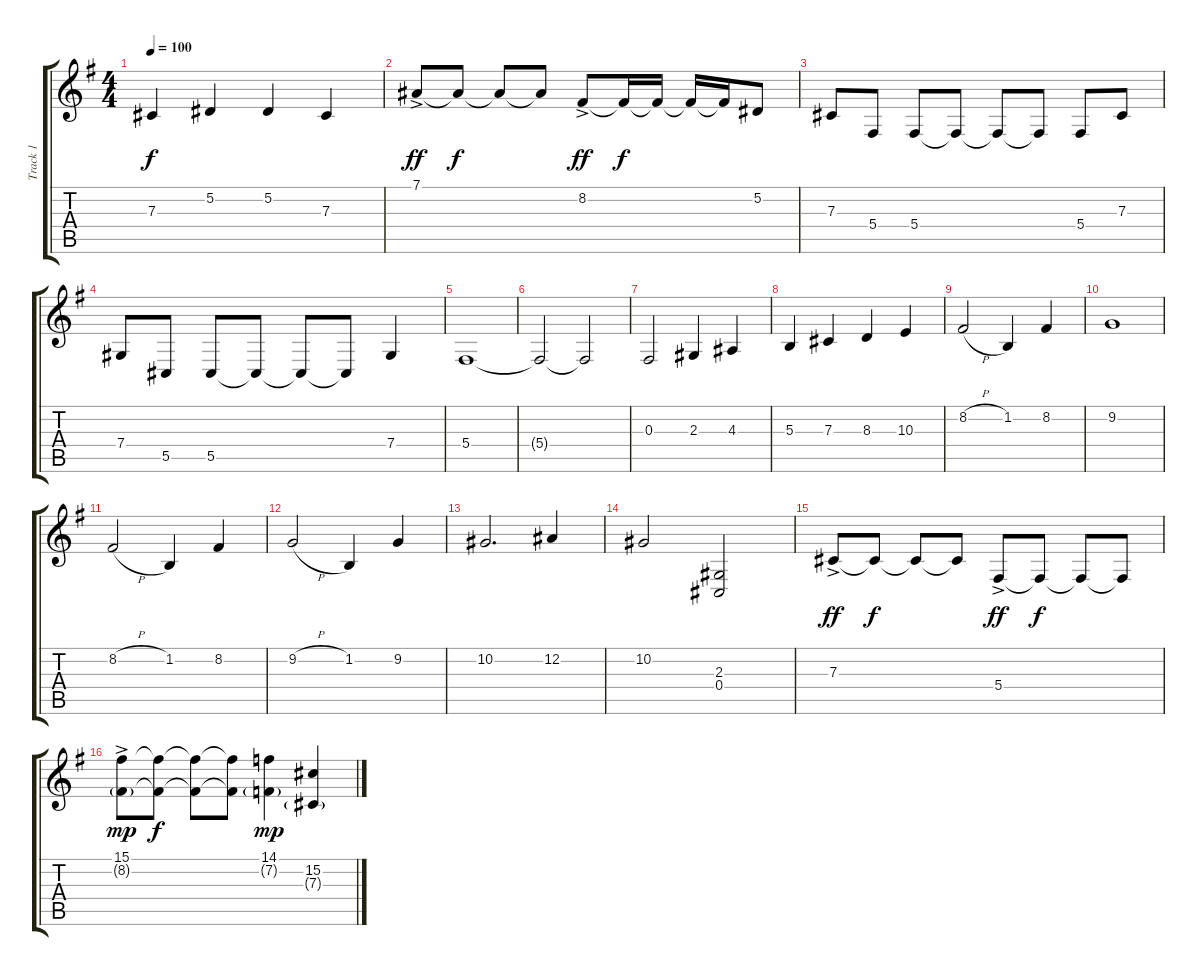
\track ("Track 1" "Track 1") {instrument stringensemble1}
\staff {score tabs}
\tuning (Eb4 Bb3 Gb3 Db3 Ab2 Eb2) {hide}
\ts (4 4)
\tempo 100
\clef g2
\ks g
7.3.4{dy f} 5.2.4 5.2.4 7.3.4 |
7.1{ac}.8{dy ff volume 10} 7.1{t}.8{dy f} 7.1{t}.8 7.1{t}.8 8.2{ac}.8{dy ff volume 16} 8.2{t}.16{dy f volume 11} 8.2{t}.16 8.2{t}.16 8.2{t}.16 5.2.8{volume 16} |
7.3.8 5.4.8 5.4.8{volume 10} 5.4{t}.8 5.4{t}.8 5.4{t}.8 5.4.8{volume 16} 7.3.8 |
7.4.8 5.5.8 5.5.8{volume 10} 5.5{t}.8 5.5{t}.8 5.5{t}.8 7.4.4{volume 16} |
5.4.1{volume 13} |
5.4{t}.2 5.4{t}.2{volume 16} |
0.3.2 2.3.4 4.3.4 |
5.3.4 7.3.4 8.3.4 10.3.4 |
8.2{h}.2 1.2.4 8.2.4 |
9.2.1 |
8.2{h}.2 1.2.4 8.2.4 |
9.2{h}.2 1.2.4 9.2.4 |
10.2.2{d} 12.2.4 |
10.2.2 (2.3 0.4).2 |
7.3{ac}.8{dy ff volume 16} 7.3{t}.8{dy f volume 11} 7.3{t}.8 7.3{t}.8 5.4{ac}.8{dy ff volume 13} 5.4{t}.8{dy f volume 11} 5.4{t}.8 5.4{t}.8 |
(15.1{ac} 8.2{g}).8{dy mp volume 11} (15.1{t} 8.2{t}).8{dy f volume 9} (15.1{t} 8.2{t}).8 (15.1{t} 8.2{t}).8 (14.1 7.2{g}).4{dy mp volume 11} (15.2 7.3{g}).4
